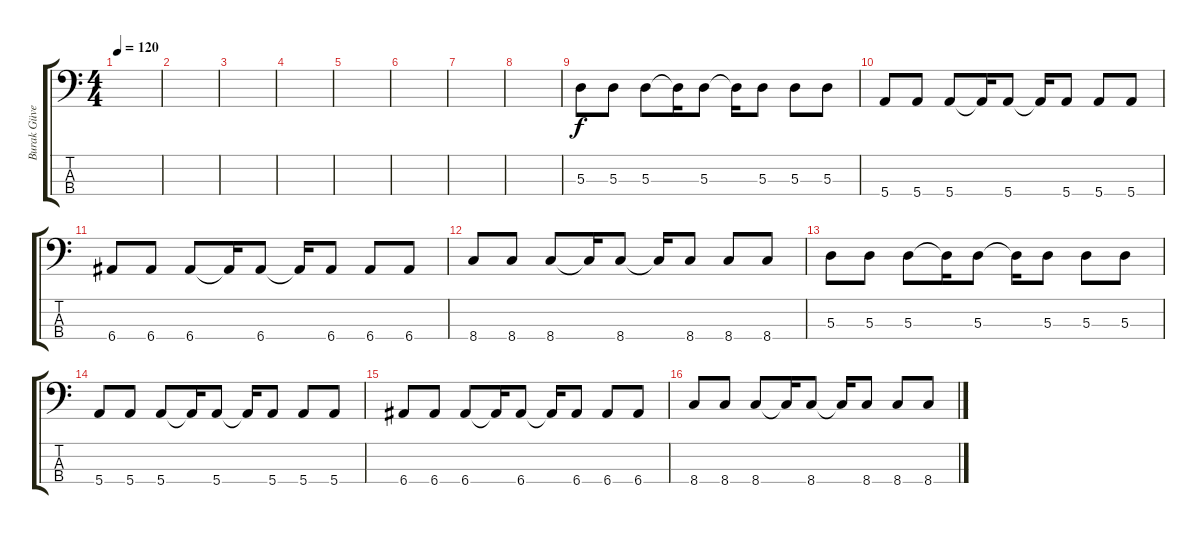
\track ("Burak Güven" "Burak Güve") {instrument electricbassfinger}
\staff {score tabs}
\tuning (G2 D2 A1 E1) {hide}
\ts (4 4)
\tempo 120
\clef f4
\ks c
|
|
|
|
|
|
|
|
5.3.8 5.3.8 5.3.8 5.3{t}.16 5.3.8 5.3{t}.16 5.3.8 5.3.8 5.3.8 |
5.4.8 5.4.8 5.4.8 5.4{t}.16 5.4.8 5.4{t}.16 5.4.8 5.4.8 5.4.8 |
6.4.8 6.4.8 6.4.8 6.4{t}.16 6.4.8 6.4{t}.16 6.4.8 6.4.8 6.4.8 |
8.4.8 8.4.8 8.4.8 8.4{t}.16 8.4.8 8.4{t}.16 8.4.8 8.4.8 8.4.8 |
5.3.8 5.3.8 5.3.8 5.3{t}.16 5.3.8 5.3{t}.16 5.3.8 5.3.8 5.3.8 |
5.4.8 5.4.8 5.4.8 5.4{t}.16 5.4.8 5.4{t}.16 5.4.8 5.4.8 5.4.8 |
6.4.8 6.4.8 6.4.8 6.4{t}.16 6.4.8 6.4{t}.16 6.4.8 6.4.8 6.4.8 |
8.4.8 8.4.8 8.4.8 8.4{t}.16 8.4.8 8.4{t}.16 8.4.8 8.4.8 8.4.8
